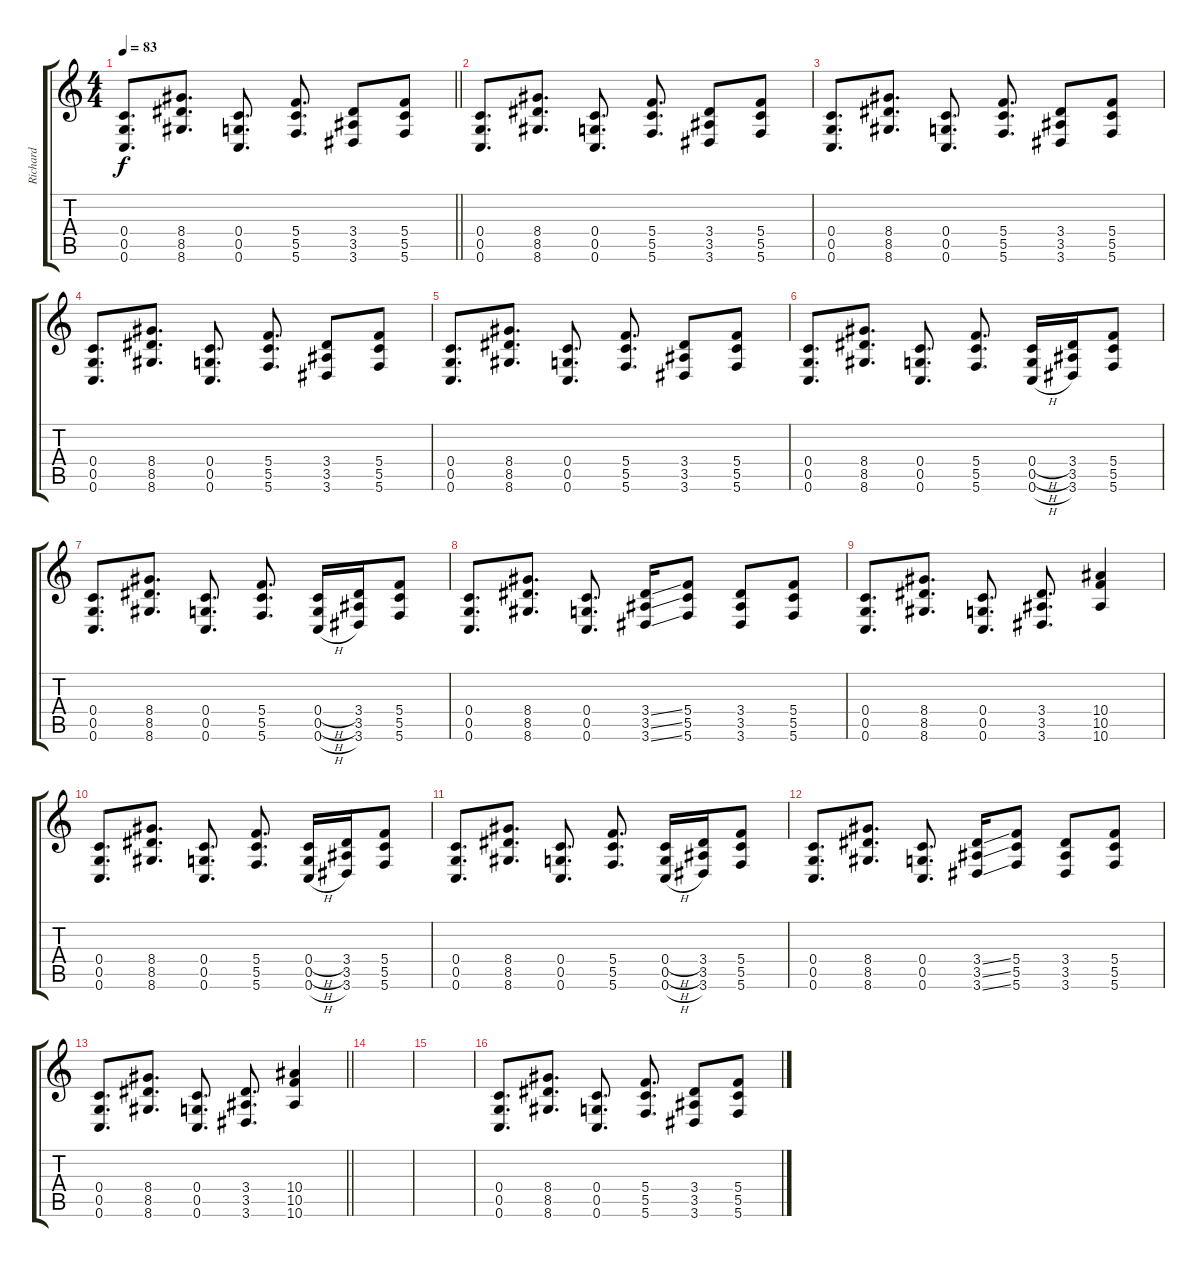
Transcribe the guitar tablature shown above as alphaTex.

\track ("Richard" "Richard") {instrument distortionguitar}
\staff {score tabs}
\tuning (D4 A3 F3 C3 G2 C2) {hide}
\ts (4 4)
\tempo 83
\clef g2
\barLineRight lightlight
\ks c
(0.4 0.5 0.6).8{d dy f volume 10 instrument acousticguitarsteel} (8.4 8.5 8.6).8{d} (0.4 0.5 0.6).8{d} (5.4 5.5 5.6).8{d} (3.4 3.5 3.6).8 (5.4 5.5 5.6).8 |
(0.4 0.5 0.6).8{d volume 8 instrument acousticguitarsteel} (8.4 8.5 8.6).8{d} (0.4 0.5 0.6).8{d} (5.4 5.5 5.6).8{d} (3.4 3.5 3.6).8 (5.4 5.5 5.6).8 |
(0.4 0.5 0.6).8{d volume 10 instrument acousticguitarsteel} (8.4 8.5 8.6).8{d} (0.4 0.5 0.6).8{d} (5.4 5.5 5.6).8{d} (3.4 3.5 3.6).8 (5.4 5.5 5.6).8 |
(0.4 0.5 0.6).8{d volume 10 instrument acousticguitarsteel} (8.4 8.5 8.6).8{d} (0.4 0.5 0.6).8{d} (5.4 5.5 5.6).8{d} (3.4 3.5 3.6).8 (5.4 5.5 5.6).8 |
(0.4 0.5 0.6).8{d volume 10 instrument acousticguitarsteel} (8.4 8.5 8.6).8{d} (0.4 0.5 0.6).8{d} (5.4 5.5 5.6).8{d} (3.4 3.5 3.6).8 (5.4 5.5 5.6).8 |
(0.4 0.5 0.6).8{d volume 14 instrument distortionguitar} (8.4 8.5 8.6).8{d} (0.4 0.5 0.6).8{d} (5.4 5.5 5.6).8{d} (0.4{h} 0.5{h} 0.6{h}).16 (3.4 3.5 3.6).16 (5.4 5.5 5.6).8 |
(0.4 0.5 0.6).8{d} (8.4 8.5 8.6).8{d} (0.4 0.5 0.6).8{d} (5.4 5.5 5.6).8{d} (0.4{h} 0.5{h} 0.6{h}).16 (3.4 3.5 3.6).16 (5.4 5.5 5.6).8 |
(0.4 0.5 0.6).8{d} (8.4 8.5 8.6).8{d} (0.4 0.5 0.6).8{d} (3.4{ss} 3.5{ss} 3.6{ss}).16 (5.4 5.5 5.6).8 (3.4 3.5 3.6).8 (5.4 5.5 5.6).8 |
(0.4 0.5 0.6).8{d} (8.4 8.5 8.6).8{d} (0.4 0.5 0.6).8{d} (3.4 3.5 3.6).8{d} (10.4 10.5 10.6).4 |
(0.4 0.5 0.6).8{d volume 14 instrument distortionguitar} (8.4 8.5 8.6).8{d} (0.4 0.5 0.6).8{d} (5.4 5.5 5.6).8{d} (0.4{h} 0.5{h} 0.6{h}).16 (3.4 3.5 3.6).16 (5.4 5.5 5.6).8 |
(0.4 0.5 0.6).8{d} (8.4 8.5 8.6).8{d} (0.4 0.5 0.6).8{d} (5.4 5.5 5.6).8{d} (0.4{h} 0.5{h} 0.6{h}).16 (3.4 3.5 3.6).16 (5.4 5.5 5.6).8 |
(0.4 0.5 0.6).8{d} (8.4 8.5 8.6).8{d} (0.4 0.5 0.6).8{d} (3.4{ss} 3.5{ss} 3.6{ss}).16 (5.4 5.5 5.6).8 (3.4 3.5 3.6).8 (5.4 5.5 5.6).8 |
\barLineRight lightlight
(0.4 0.5 0.6).8{d} (8.4 8.5 8.6).8{d} (0.4 0.5 0.6).8{d} (3.4 3.5 3.6).8{d} (10.4 10.5 10.6).4 |
|
|
(0.4 0.5 0.6).8{d volume 8 instrument acousticguitarsteel} (8.4 8.5 8.6).8{d} (0.4 0.5 0.6).8{d} (5.4 5.5 5.6).8{d} (3.4 3.5 3.6).8 (5.4 5.5 5.6).8
